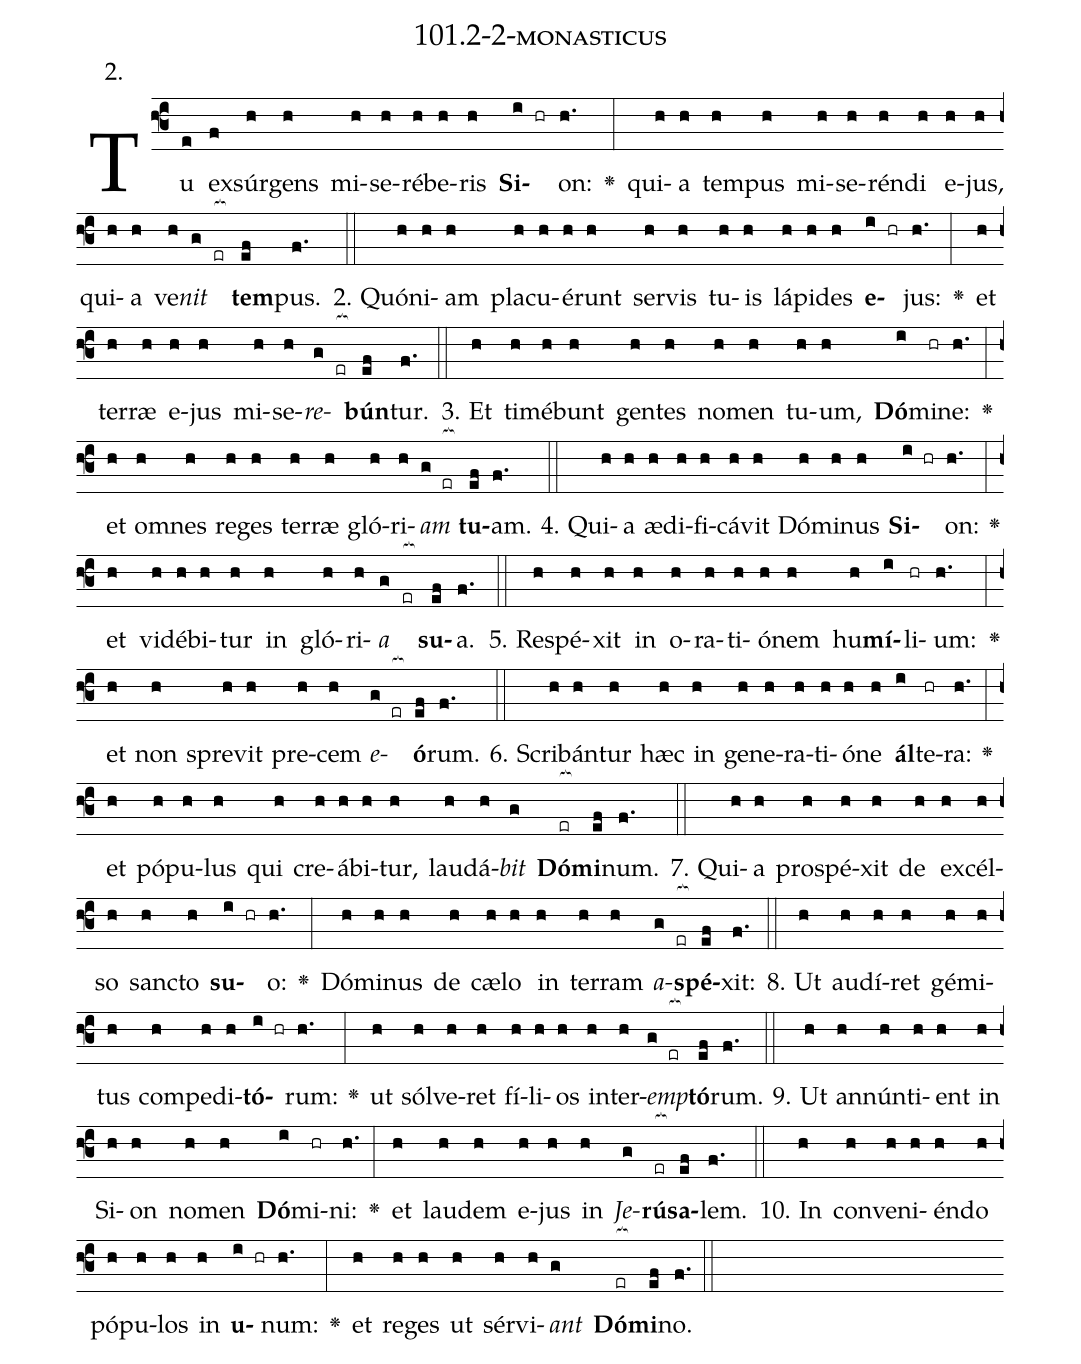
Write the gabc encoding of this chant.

name: 101.2-2-monasticus;
annotation: 2.;
%%
(f3)Tu(e) ex(f)súr(h)gens(h) mi(h)se(h)ré(h)be(h)ris(h) <b>Si</b>(i hr)on:(h.) <v>\greheightstar</v>(:) qui(h)a(h) tem(h)pus(h) mi(h)se(h)rén(h)di(h) e(h)jus,(h) qui(h)a(h) ve(h)<i>nit</i>(g er[ocb:1{]) <b>tem</b>(ef[ocb:0}])pus.(f.) (::)
2. Quón(h)i(h)am(h) pla(h)cu(h)é(h)runt(h) ser(h)vis(h) tu(h)is(h) lá(h)pi(h)des(h) <b>e</b>(i hr)jus:(h.) <v>\greheightstar</v>(:) et(h) ter(h)ræ(h) e(h)jus(h) mi(h)se(h)<i>re</i>(g er[ocb:1{])<b>bún</b>(ef[ocb:0}])tur.(f.) (::)
3. Et(h) ti(h)mé(h)bunt(h) gen(h)tes(h) no(h)men(h) tu(h)um,(h) <b>Dó</b>(i)mi(hr)ne:(h.) <v>\greheightstar</v>(:) et(h) om(h)nes(h) re(h)ges(h) ter(h)ræ(h) gló(h)ri(h)<i>am</i>(g er[ocb:1{]) <b>tu</b>(ef[ocb:0}])am.(f.) (::)
4. Qui(h)a(h) æ(h)di(h)fi(h)cá(h)vit(h) Dó(h)mi(h)nus(h) <b>Si</b>(i hr)on:(h.) <v>\greheightstar</v>(:) et(h) vi(h)dé(h)bi(h)tur(h) in(h) gló(h)ri(h)<i>a</i>(g er[ocb:1{]) <b>su</b>(ef[ocb:0}])a.(f.) (::)
5. Re(h)spé(h)xit(h) in(h) o(h)ra(h)ti(h)ó(h)nem(h) hu(h)<b>mí</b>(i)li(hr)um:(h.) <v>\greheightstar</v>(:) et(h) non(h) spre(h)vit(h) pre(h)cem(h) <i>e</i>(g er[ocb:1{])<b>ó</b>(ef[ocb:0}])rum.(f.) (::)
6. Scri(h)bán(h)tur(h) hæc(h) in(h) ge(h)ne(h)ra(h)ti(h)ó(h)ne(h) <b>ál</b>(i)te(hr)ra:(h.) <v>\greheightstar</v>(:) et(h) pó(h)pu(h)lus(h) qui(h) cre(h)á(h)bi(h)tur,(h) lau(h)dá(h)<i>bit</i>(g) <b>Dó</b>(er[ocb:1{])<b>mi</b>(ef[ocb:0}])num.(f.) (::)
7. Qui(h)a(h) pro(h)spé(h)xit(h) de(h) ex(h)cél(h)so(h) sanc(h)to(h) <b>su</b>(i hr)o:(h.) <v>\greheightstar</v>(:) Dó(h)mi(h)nus(h) de(h) cæ(h)lo(h) in(h) ter(h)ram(h) <i>a</i>(g er[ocb:1{])<b>spé</b>(ef[ocb:0}])xit:(f.) (::)
8. Ut(h) au(h)dí(h)ret(h) gé(h)mi(h)tus(h) com(h)pe(h)di(h)<b>tó</b>(i hr)rum:(h.) <v>\greheightstar</v>(:) ut(h) sól(h)ve(h)ret(h) fí(h)li(h)os(h) in(h)ter(h)<i>emp</i>(g er[ocb:1{])<b>tó</b>(ef[ocb:0}])rum.(f.) (::)
9. Ut(h) an(h)nún(h)ti(h)ent(h) in(h) Si(h)on(h) no(h)men(h) <b>Dó</b>(i)mi(hr)ni:(h.) <v>\greheightstar</v>(:) et(h) lau(h)dem(h) e(h)jus(h) in(h) <i>Je</i>(g)<b>rú</b>(er[ocb:1{])<b>sa</b>(ef[ocb:0}])lem.(f.) (::)
10. In(h) con(h)ve(h)ni(h)én(h)do(h) pó(h)pu(h)los(h) in(h) <b>u</b>(i hr)num:(h.) <v>\greheightstar</v>(:) et(h) re(h)ges(h) ut(h) sér(h)vi(h)<i>ant</i>(g) <b>Dó</b>(er[ocb:1{])<b>mi</b>(ef[ocb:0}])no.(f.) (::)
